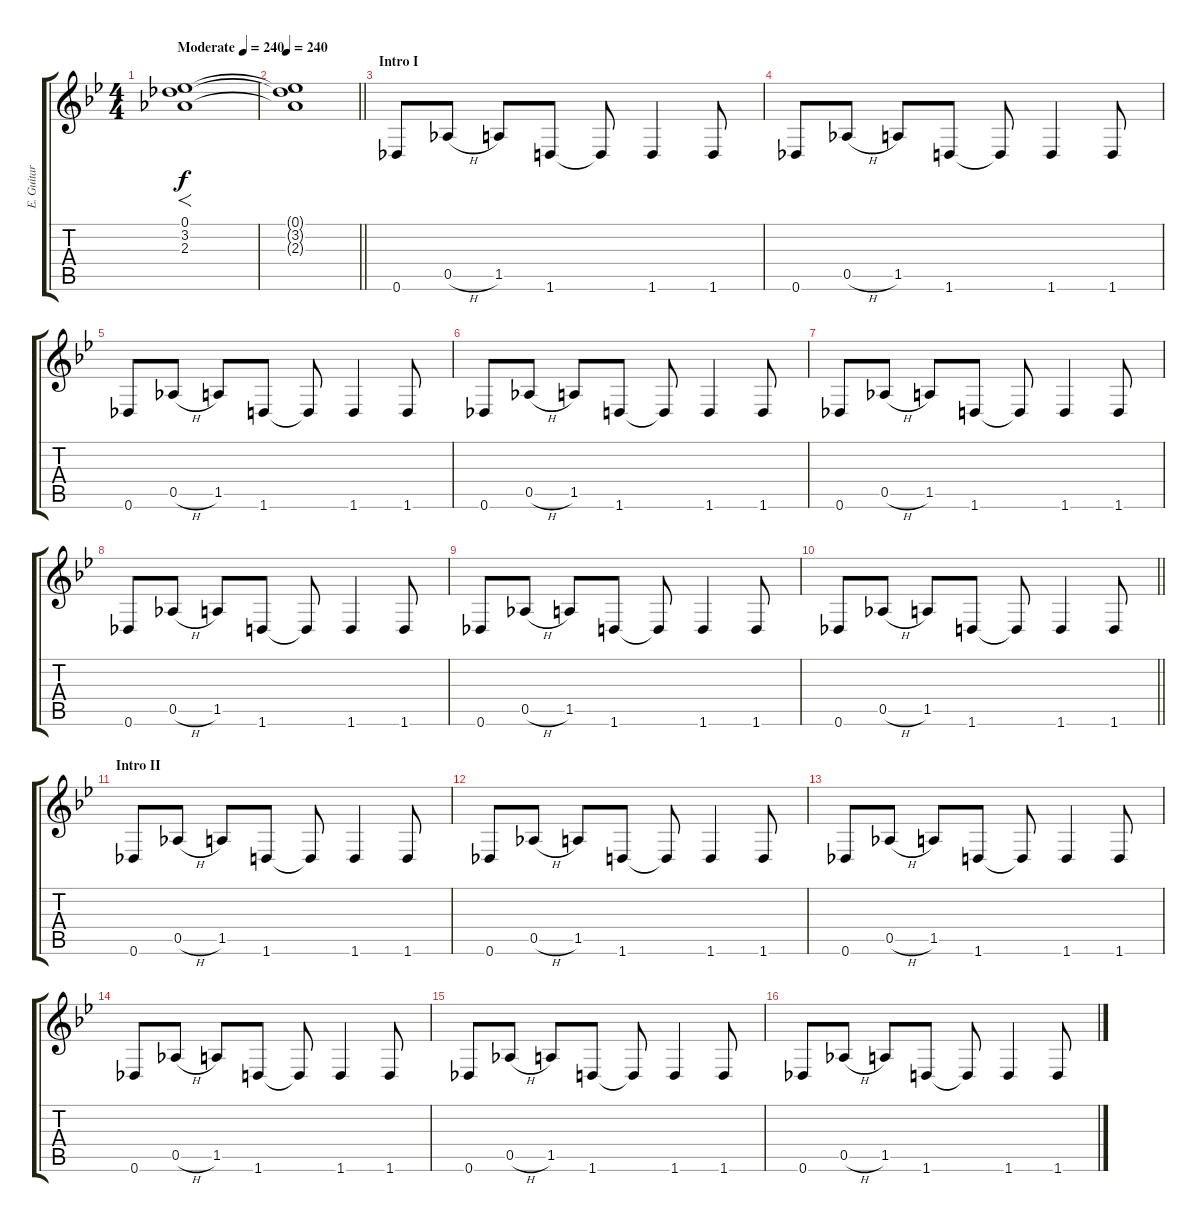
\track ("E. Guitar I" "E. Guitar ") {instrument distortionguitar}
\staff {score tabs}
\tuning (Eb4 Bb3 Gb3 Db3 Ab2 Db2) {hide}
\ts (4 4)
\tempo (240 "Moderate")
\tempo 200
\tempo (240 "Moderate")
\clef g2
\ks bb
(0.1 3.2 2.3).1{f dy f balance 8 instrument distortionguitar} |
\tempo 240
\barLineRight lightlight
(0.1{t} 3.2{t} 2.3{t}).1 |
\section ("" "Intro I")
0.6.8 0.5{h}.8 1.5.8 1.6.8 1.6{t}.8 1.6.4 1.6.8 |
0.6.8 0.5{h}.8 1.5.8 1.6.8 1.6{t}.8 1.6.4 1.6.8 |
0.6.8 0.5{h}.8 1.5.8 1.6.8 1.6{t}.8 1.6.4 1.6.8 |
0.6.8 0.5{h}.8 1.5.8 1.6.8 1.6{t}.8 1.6.4 1.6.8 |
0.6.8 0.5{h}.8 1.5.8 1.6.8 1.6{t}.8 1.6.4 1.6.8 |
0.6.8 0.5{h}.8 1.5.8 1.6.8 1.6{t}.8 1.6.4 1.6.8 |
0.6.8 0.5{h}.8 1.5.8 1.6.8 1.6{t}.8 1.6.4 1.6.8 |
\barLineRight lightlight
0.6.8 0.5{h}.8 1.5.8 1.6.8 1.6{t}.8 1.6.4 1.6.8 |
\section ("" "Intro II")
0.6.8{balance 1} 0.5{h}.8 1.5.8 1.6.8 1.6{t}.8 1.6.4 1.6.8 |
0.6.8 0.5{h}.8 1.5.8 1.6.8 1.6{t}.8 1.6.4 1.6.8 |
0.6.8 0.5{h}.8 1.5.8 1.6.8 1.6{t}.8 1.6.4 1.6.8 |
0.6.8 0.5{h}.8 1.5.8 1.6.8 1.6{t}.8 1.6.4 1.6.8 |
0.6.8 0.5{h}.8 1.5.8 1.6.8 1.6{t}.8 1.6.4 1.6.8 |
0.6.8 0.5{h}.8 1.5.8 1.6.8 1.6{t}.8 1.6.4 1.6.8
